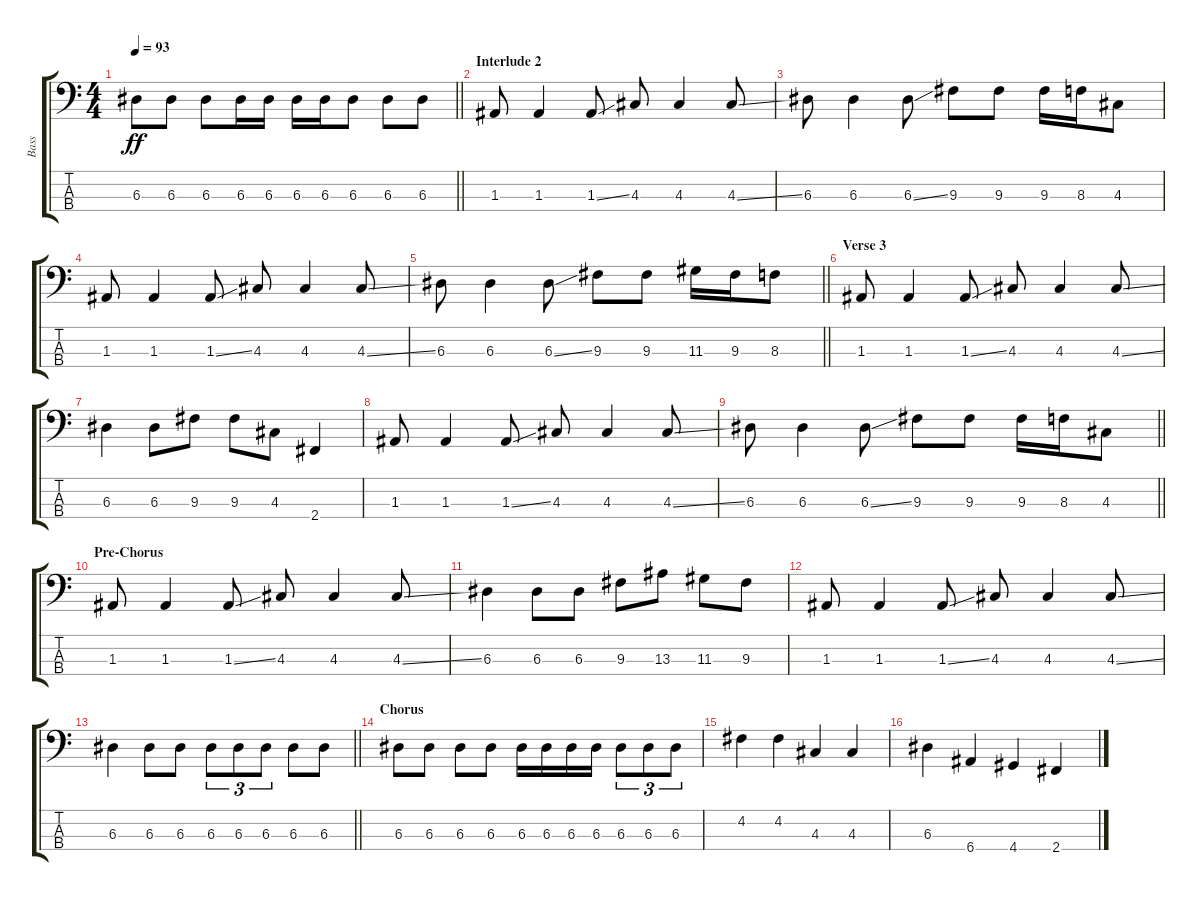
\track ("Bass" "Bass") {instrument electricbassfinger}
\staff {score tabs}
\tuning (G2 D2 A1 E1) {hide}
\ts (4 4)
\tempo 93
\clef f4
\barLineRight lightlight
\ks c
6.3.8{dy ff} 6.3.8 6.3.8 6.3.16 6.3.16 6.3.16 6.3.16 6.3.8 6.3.8 6.3.8 |
\section ("" "Interlude 2")
1.3.8 1.3.4 1.3{ss}.8 4.3.8 4.3.4 4.3{ss}.8 |
6.3.8 6.3.4 6.3{ss}.8 9.3.8 9.3.8 9.3.16 8.3.16 4.3.8 |
1.3.8 1.3.4 1.3{ss}.8 4.3.8 4.3.4 4.3{ss}.8 |
\barLineRight lightlight
6.3.8 6.3.4 6.3{ss}.8 9.3.8 9.3.8 11.3.16 9.3.16 8.3.8 |
\section ("" "Verse 3")
1.3.8 1.3.4 1.3{ss}.8 4.3.8 4.3.4 4.3{ss}.8 |
6.3.4 6.3.8 9.3.8 9.3.8 4.3.8 2.4.4 |
1.3.8 1.3.4 1.3{ss}.8 4.3.8 4.3.4 4.3{ss}.8 |
\barLineRight lightlight
6.3.8 6.3.4 6.3{ss}.8 9.3.8 9.3.8 9.3.16 8.3.16 4.3.8 |
\section ("" "Pre-Chorus")
1.3.8 1.3.4 1.3{ss}.8 4.3.8 4.3.4 4.3{ss}.8 |
6.3.4 6.3.8 6.3.8 9.3.8 13.3.8 11.3.8 9.3.8 |
1.3.8 1.3.4 1.3{ss}.8 4.3.8 4.3.4 4.3{ss}.8 |
\barLineRight lightlight
6.3.4 6.3.8 6.3.8 6.3.8{tu (3 2)} 6.3.8{tu (3 2)} 6.3.8{tu (3 2)} 6.3.8 6.3.8 |
\section ("" "Chorus")
6.3.8 6.3.8 6.3.8 6.3.8 6.3.16 6.3.16 6.3.16 6.3.16 6.3.8{tu (3 2)} 6.3.8{tu (3 2)} 6.3.8{tu (3 2)} |
4.2.4 4.2.4 4.3.4 4.3.4 |
6.3.4 6.4.4 4.4.4 2.4.4
